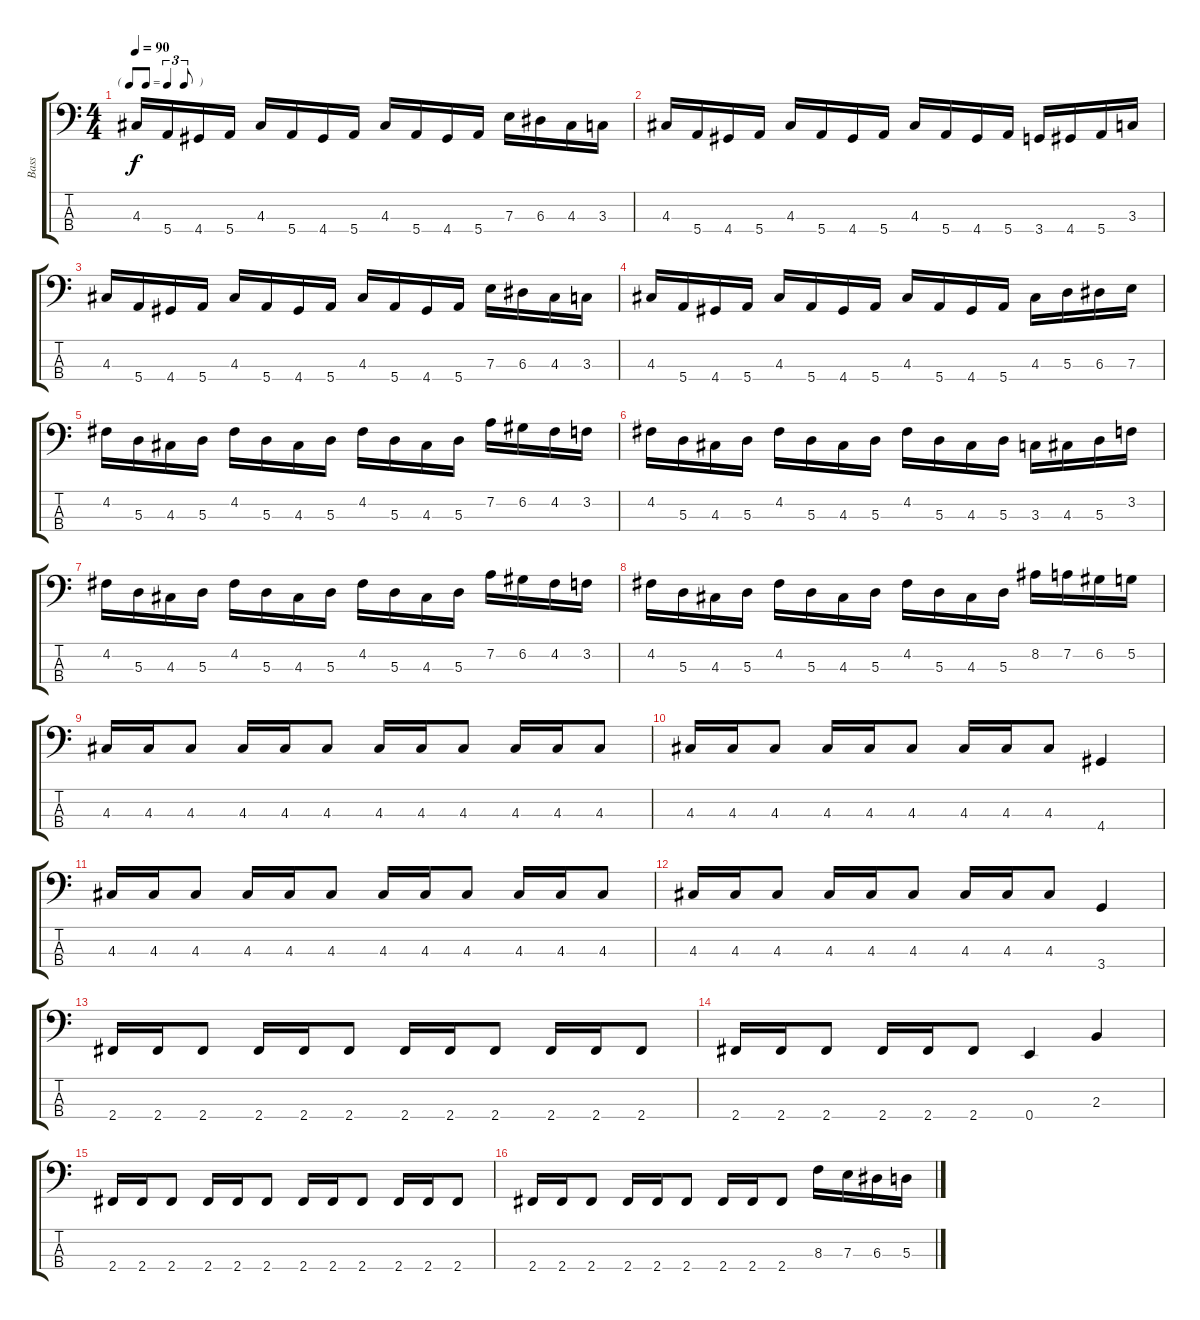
\track ("Bass" "Bass") {instrument electricbassfinger}
\staff {score tabs}
\tuning (G2 D2 A1 E1) {hide}
\ts (4 4)
\tf triplet8th
\tempo 90
\clef f4
\ks c
4.3.16{dy f} 5.4.16 4.4.16 5.4.16 4.3.16 5.4.16 4.4.16 5.4.16 4.3.16 5.4.16 4.4.16 5.4.16 7.3.16 6.3.16 4.3.16 3.3.16 |
4.3.16 5.4.16 4.4.16 5.4.16 4.3.16 5.4.16 4.4.16 5.4.16 4.3.16 5.4.16 4.4.16 5.4.16 3.4.16 4.4.16 5.4.16 3.3.16 |
4.3.16 5.4.16 4.4.16 5.4.16 4.3.16 5.4.16 4.4.16 5.4.16 4.3.16 5.4.16 4.4.16 5.4.16 7.3.16 6.3.16 4.3.16 3.3.16 |
4.3.16 5.4.16 4.4.16 5.4.16 4.3.16 5.4.16 4.4.16 5.4.16 4.3.16 5.4.16 4.4.16 5.4.16 4.3.16 5.3.16 6.3.16 7.3.16 |
4.2.16 5.3.16 4.3.16 5.3.16 4.2.16 5.3.16 4.3.16 5.3.16 4.2.16 5.3.16 4.3.16 5.3.16 7.2.16 6.2.16 4.2.16 3.2.16 |
4.2.16 5.3.16 4.3.16 5.3.16 4.2.16 5.3.16 4.3.16 5.3.16 4.2.16 5.3.16 4.3.16 5.3.16 3.3.16 4.3.16 5.3.16 3.2.16 |
4.2.16 5.3.16 4.3.16 5.3.16 4.2.16 5.3.16 4.3.16 5.3.16 4.2.16 5.3.16 4.3.16 5.3.16 7.2.16 6.2.16 4.2.16 3.2.16 |
4.2.16 5.3.16 4.3.16 5.3.16 4.2.16 5.3.16 4.3.16 5.3.16 4.2.16 5.3.16 4.3.16 5.3.16 8.2.16 7.2.16 6.2.16 5.2.16 |
4.3.16 4.3.16 4.3.8 4.3.16 4.3.16 4.3.8 4.3.16 4.3.16 4.3.8 4.3.16 4.3.16 4.3.8 |
4.3.16 4.3.16 4.3.8 4.3.16 4.3.16 4.3.8 4.3.16 4.3.16 4.3.8 4.4.4 |
4.3.16 4.3.16 4.3.8 4.3.16 4.3.16 4.3.8 4.3.16 4.3.16 4.3.8 4.3.16 4.3.16 4.3.8 |
4.3.16 4.3.16 4.3.8 4.3.16 4.3.16 4.3.8 4.3.16 4.3.16 4.3.8 3.4.4 |
2.4.16 2.4.16 2.4.8 2.4.16 2.4.16 2.4.8 2.4.16 2.4.16 2.4.8 2.4.16 2.4.16 2.4.8 |
2.4.16 2.4.16 2.4.8 2.4.16 2.4.16 2.4.8 0.4.4 2.3.4 |
2.4.16 2.4.16 2.4.8 2.4.16 2.4.16 2.4.8 2.4.16 2.4.16 2.4.8 2.4.16 2.4.16 2.4.8 |
2.4.16 2.4.16 2.4.8 2.4.16 2.4.16 2.4.8 2.4.16 2.4.16 2.4.8 8.3.16 7.3.16 6.3.16 5.3.16
